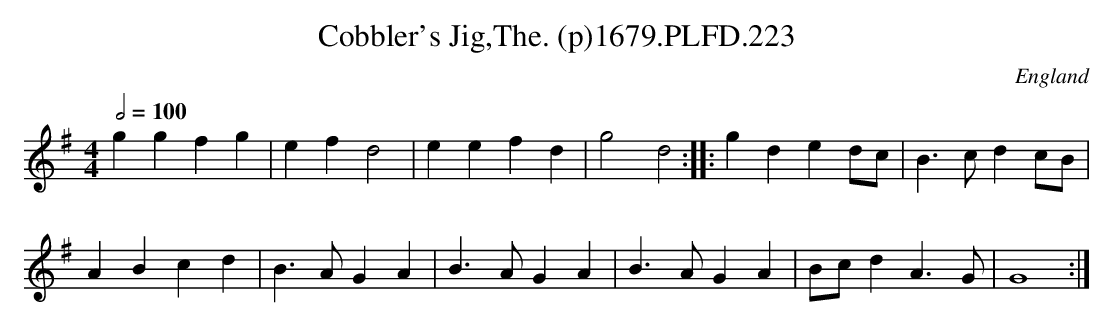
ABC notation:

X:1
T:Cobbler's Jig,The. (p)1679.PLFD.223
M:4/4
L:1/4
Q:1/2=100
O:England
K:G
ggfg|efd2|eefd|g2d2:||:gded/c/|B>cdc/B/|
ABcd|B>AGA|B>AGA|B>AGA|B/c/dA>G|G4:|
